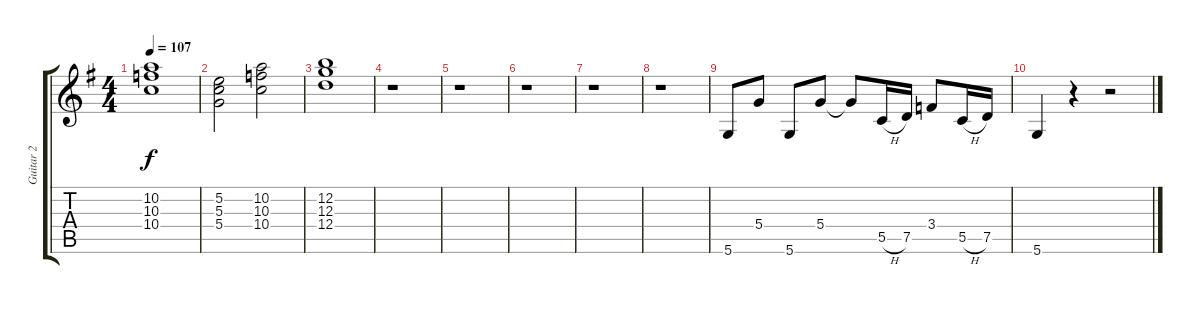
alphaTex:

\track ("Guitar 2" "Guitar 2") {instrument electricguitarclean}
\staff {score tabs}
\tuning (D4 B3 G3 D3 G2 D2) {hide}
\ts (4 4)
\tempo 107
\clef g2
\ks g
(10.2 10.3 10.4).1{dy f} |
(5.2 5.3 5.4).2 (10.2 10.3 10.4).2 |
(12.2 12.3 12.4).1 |
r.1 |
r.1 |
r.1 |
r.1 |
r.1 |
5.6.8 5.4.8 5.6.8 5.4.8 5.4{t}.8 5.5{h}.16 7.5.16 3.4.8 5.5{h}.16 7.5.16 |
5.6.4 r.4 r.2
